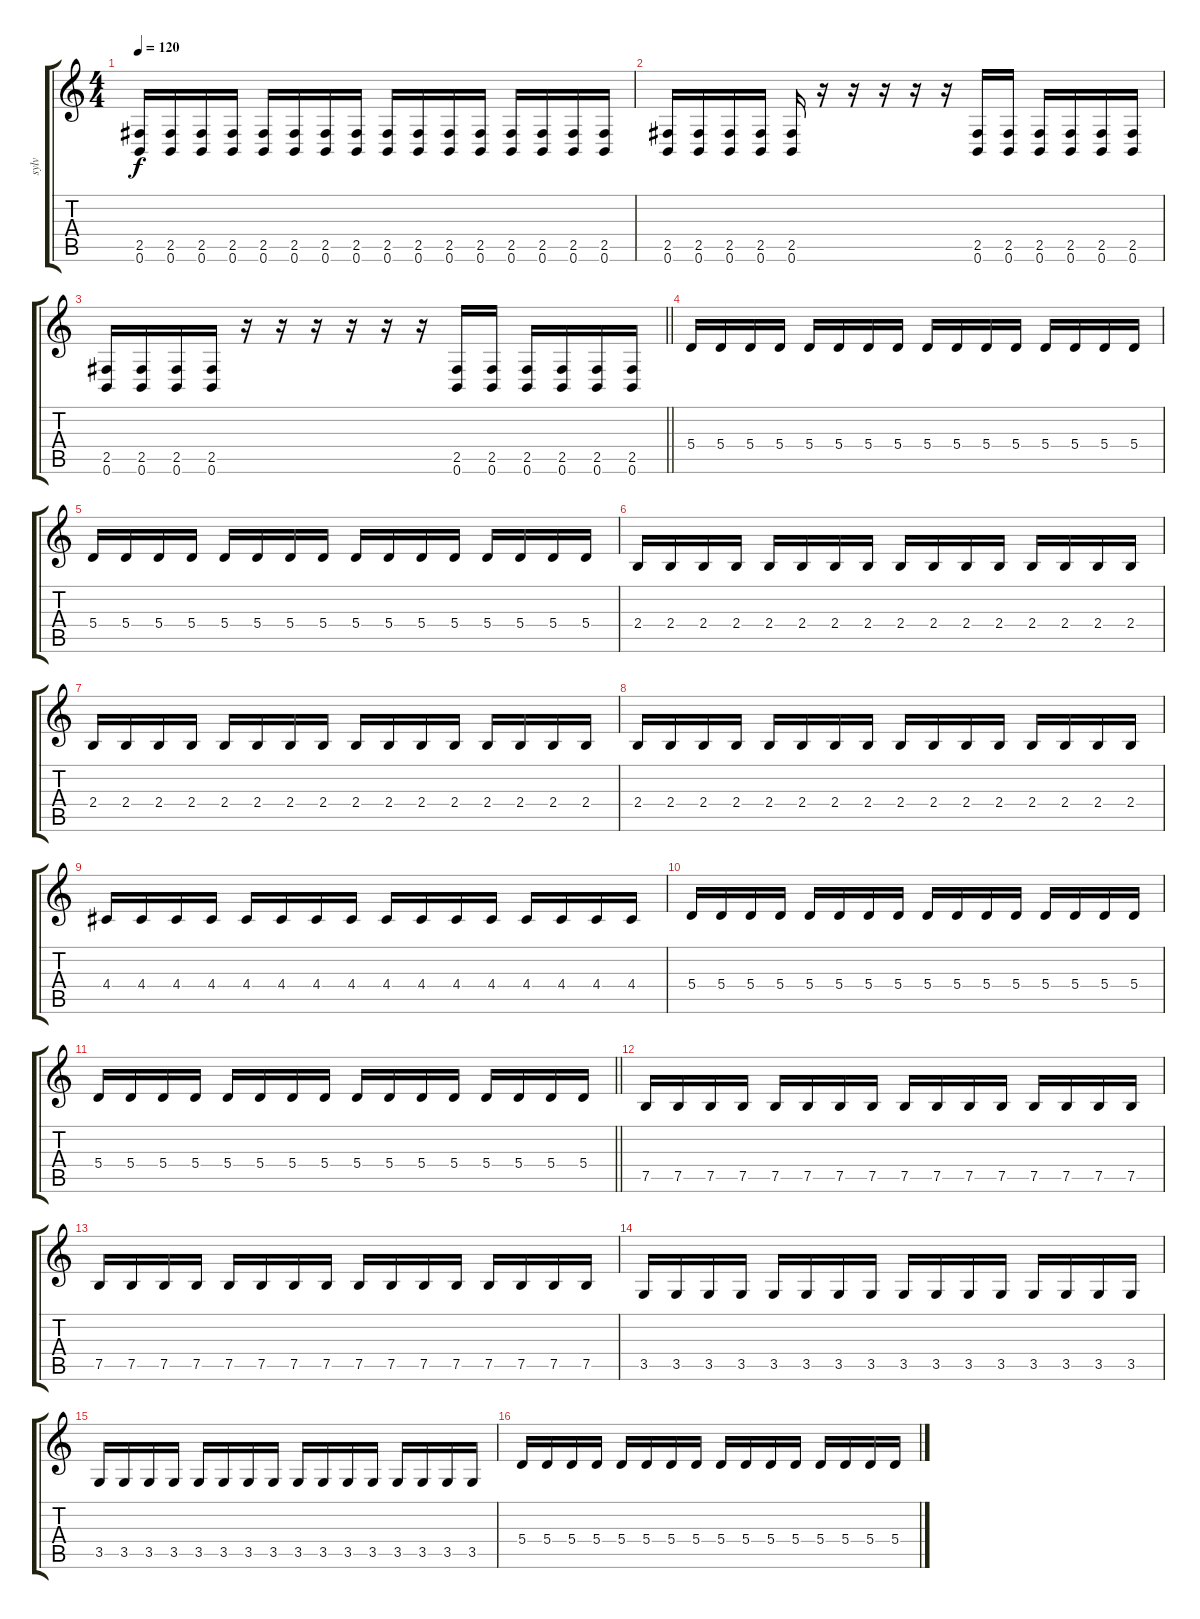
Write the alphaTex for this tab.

\track ("sylv" "sylv") {instrument distortionguitar}
\staff {score tabs}
\tuning (B3 Gb3 D3 A2 E2 B1) {hide}
\ts (4 4)
\tempo 120
\clef g2
\ks c
(2.5 0.6).16{dy f} (2.5 0.6).16 (2.5 0.6).16 (2.5 0.6).16 (2.5 0.6).16 (2.5 0.6).16 (2.5 0.6).16 (2.5 0.6).16 (2.5 0.6).16 (2.5 0.6).16 (2.5 0.6).16 (2.5 0.6).16 (2.5 0.6).16 (2.5 0.6).16 (2.5 0.6).16 (2.5 0.6).16 |
(2.5 0.6).16 (2.5 0.6).16 (2.5 0.6).16 (2.5 0.6).16 (2.5 0.6).16 r.16 r.16 r.16 r.16 r.16 (2.5 0.6).16 (2.5 0.6).16 (2.5 0.6).16 (2.5 0.6).16 (2.5 0.6).16 (2.5 0.6).16 |
\barLineRight lightlight
(2.5 0.6).16 (2.5 0.6).16 (2.5 0.6).16 (2.5 0.6).16 r.16 r.16 r.16 r.16 r.16 r.16 (2.5 0.6).16 (2.5 0.6).16 (2.5 0.6).16 (2.5 0.6).16 (2.5 0.6).16 (2.5 0.6).16 |
\section ("" "")
5.4.16{instrument distortionguitar} 5.4.16 5.4.16 5.4.16{instrument distortionguitar} 5.4.16 5.4.16 5.4.16 5.4.16 5.4.16 5.4.16 5.4.16 5.4.16 5.4.16 5.4.16 5.4.16 5.4.16 |
5.4.16 5.4.16 5.4.16 5.4.16{instrument distortionguitar} 5.4.16 5.4.16 5.4.16 5.4.16 5.4.16 5.4.16 5.4.16 5.4.16 5.4.16 5.4.16 5.4.16 5.4.16 |
2.4.16{instrument distortionguitar} 2.4.16 2.4.16 2.4.16{instrument distortionguitar} 2.4.16 2.4.16 2.4.16 2.4.16 2.4.16 2.4.16 2.4.16 2.4.16 2.4.16 2.4.16 2.4.16 2.4.16 |
2.4.16{instrument distortionguitar} 2.4.16 2.4.16 2.4.16{instrument distortionguitar} 2.4.16 2.4.16 2.4.16 2.4.16 2.4.16 2.4.16 2.4.16 2.4.16 2.4.16 2.4.16 2.4.16 2.4.16 |
2.4.16{instrument distortionguitar} 2.4.16 2.4.16 2.4.16{instrument distortionguitar} 2.4.16 2.4.16 2.4.16 2.4.16 2.4.16 2.4.16 2.4.16 2.4.16 2.4.16 2.4.16 2.4.16 2.4.16 |
4.4.16{instrument distortionguitar} 4.4.16 4.4.16 4.4.16{instrument distortionguitar} 4.4.16 4.4.16 4.4.16 4.4.16 4.4.16 4.4.16 4.4.16 4.4.16 4.4.16 4.4.16 4.4.16 4.4.16 |
5.4.16{instrument distortionguitar} 5.4.16 5.4.16 5.4.16{instrument distortionguitar} 5.4.16 5.4.16 5.4.16 5.4.16 5.4.16 5.4.16 5.4.16 5.4.16 5.4.16 5.4.16 5.4.16 5.4.16 |
\barLineRight lightlight
5.4.16{instrument distortionguitar} 5.4.16 5.4.16 5.4.16{instrument distortionguitar} 5.4.16 5.4.16 5.4.16 5.4.16 5.4.16 5.4.16 5.4.16 5.4.16 5.4.16 5.4.16 5.4.16 5.4.16 |
7.5.16 7.5.16 7.5.16 7.5.16 7.5.16 7.5.16 7.5.16 7.5.16 7.5.16 7.5.16 7.5.16 7.5.16 7.5.16 7.5.16 7.5.16 7.5.16 |
7.5.16 7.5.16 7.5.16 7.5.16 7.5.16 7.5.16 7.5.16 7.5.16 7.5.16 7.5.16 7.5.16 7.5.16 7.5.16 7.5.16 7.5.16 7.5.16 |
3.5.16 3.5.16 3.5.16 3.5.16 3.5.16 3.5.16 3.5.16 3.5.16 3.5.16 3.5.16 3.5.16 3.5.16 3.5.16 3.5.16 3.5.16 3.5.16 |
3.5.16 3.5.16 3.5.16 3.5.16 3.5.16 3.5.16 3.5.16 3.5.16 3.5.16 3.5.16 3.5.16 3.5.16 3.5.16 3.5.16 3.5.16 3.5.16 |
5.4.16 5.4.16 5.4.16 5.4.16 5.4.16 5.4.16 5.4.16 5.4.16 5.4.16 5.4.16 5.4.16 5.4.16 5.4.16 5.4.16 5.4.16 5.4.16
